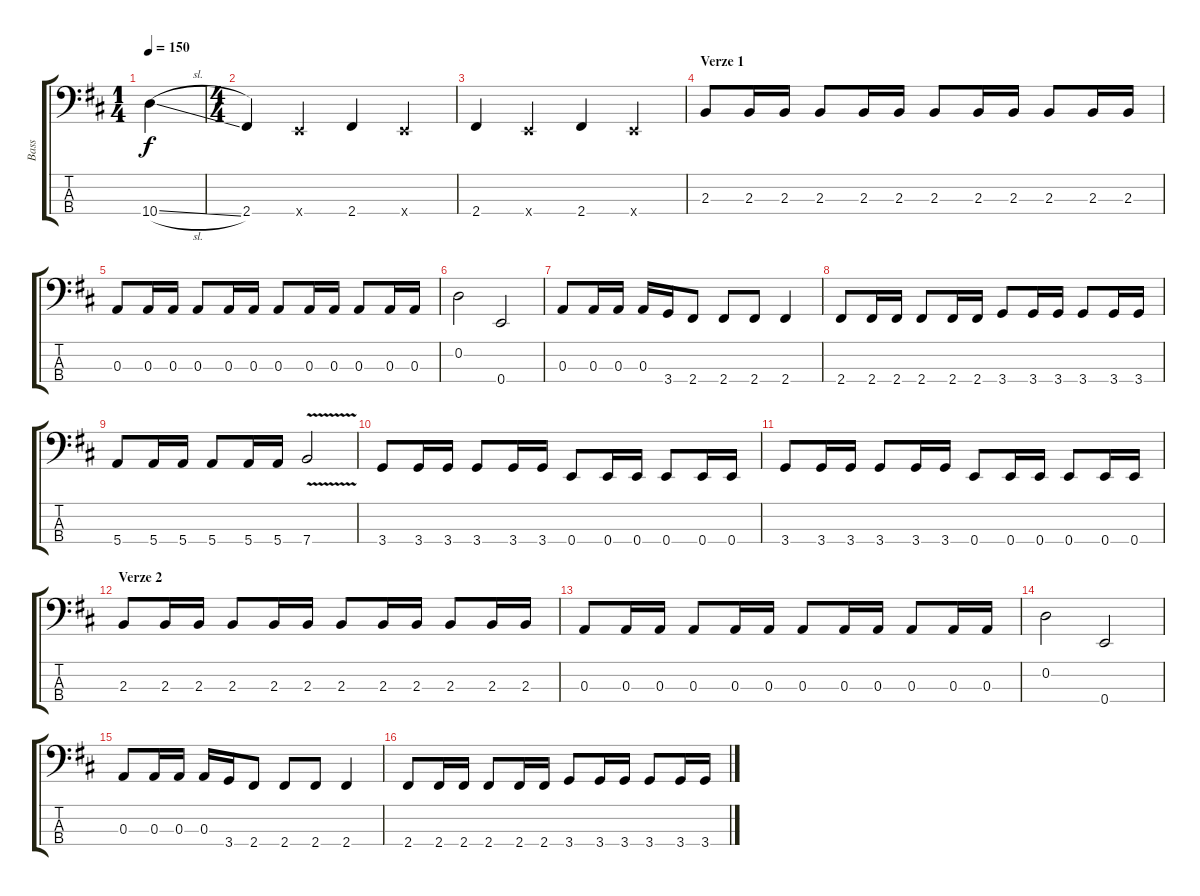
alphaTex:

\track ("Bass" "Bass") {instrument electricbassfinger}
\staff {score tabs}
\tuning (G2 D2 A1 E1) {hide}
\ts (1 4)
\tempo 150
\clef f4
\ks bminor
10.4{sl}.4{dy f instrument electricbassfinger} |
\ts (4 4)
\ks d
2.4.4 0.4{x}.4 2.4.4 0.4{x}.4 |
2.4.4 0.4{x}.4 2.4.4 0.4{x}.4 |
\section ("" "Verze 1")
2.3.8 2.3.16 2.3.16 2.3.8 2.3.16 2.3.16 2.3.8 2.3.16 2.3.16 2.3.8 2.3.16 2.3.16 |
0.3.8 0.3.16 0.3.16 0.3.8 0.3.16 0.3.16 0.3.8 0.3.16 0.3.16 0.3.8 0.3.16 0.3.16 |
0.2.2 0.4.2 |
0.3.8 0.3.16 0.3.16 0.3.16 3.4.16 2.4.8 2.4.8 2.4.8 2.4.4 |
2.4.8 2.4.16 2.4.16 2.4.8 2.4.16 2.4.16 3.4.8 3.4.16 3.4.16 3.4.8 3.4.16 3.4.16 |
5.4.8 5.4.16 5.4.16 5.4.8 5.4.16 5.4.16 7.4{v}.2 |
3.4.8 3.4.16 3.4.16 3.4.8 3.4.16 3.4.16 0.4.8 0.4.16 0.4.16 0.4.8 0.4.16 0.4.16 |
3.4.8 3.4.16 3.4.16 3.4.8 3.4.16 3.4.16 0.4.8 0.4.16 0.4.16 0.4.8 0.4.16 0.4.16 |
\section ("" "Verze 2")
2.3.8 2.3.16 2.3.16 2.3.8 2.3.16 2.3.16 2.3.8 2.3.16 2.3.16 2.3.8 2.3.16 2.3.16 |
0.3.8 0.3.16 0.3.16 0.3.8 0.3.16 0.3.16 0.3.8 0.3.16 0.3.16 0.3.8 0.3.16 0.3.16 |
0.2.2 0.4.2 |
0.3.8 0.3.16 0.3.16 0.3.16 3.4.16 2.4.8 2.4.8 2.4.8 2.4.4 |
2.4.8 2.4.16 2.4.16 2.4.8 2.4.16 2.4.16 3.4.8 3.4.16 3.4.16 3.4.8 3.4.16 3.4.16
